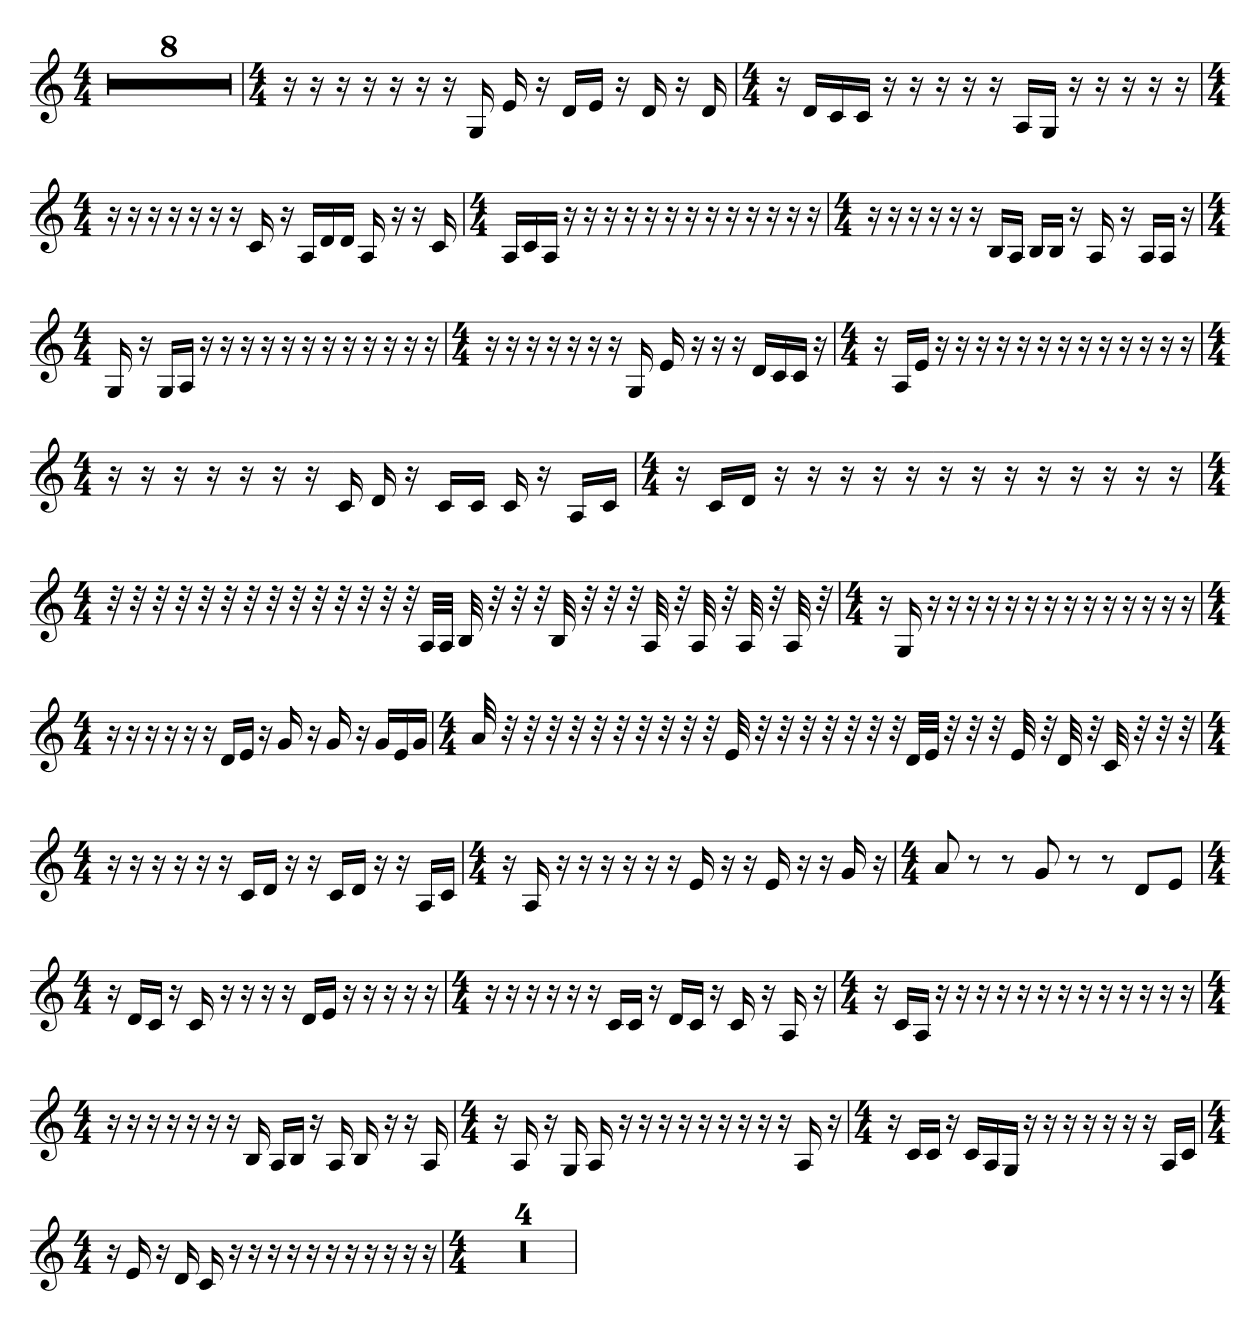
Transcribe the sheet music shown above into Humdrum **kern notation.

**kern
*part1
*staff1
*M4/4
=
1r
=
*M4/4
1r
=
*M4/4
1r
=
*M4/4
1r
=
*M4/4
1r
=
*M4/4
1r
=
*M4/4
1r
=
*M4/4
1r
=
*M4/4
16r
16r
16r
16r
16r
16r
16r
16G
16e
16r
16dLL
16eJJ
16r
16d
16r
16d
=
*M4/4
16r
16dLL
16c
16cJJ
16r
16r
16r
16r
16r
16ALL
16GJJ
16r
16r
16r
16r
16r
=
*M4/4
16r
16r
16r
16r
16r
16r
16r
16c
16r
16ALL
16d
16dJJ
16A
16r
16r
16c
=
*M4/4
16ALL
16c
16AJJ
16r
16r
16r
16r
16r
16r
16r
16r
16r
16r
16r
16r
16r
=
*M4/4
16r
16r
16r
16r
16r
16r
16BLL
16AJJ
16BLL
16BJJ
16r
16A
16r
16ALL
16AJJ
16r
=
*M4/4
16G
16r
16GLL
16AJJ
16r
16r
16r
16r
16r
16r
16r
16r
16r
16r
16r
16r
=
*M4/4
16r
16r
16r
16r
16r
16r
16r
16G
16e
16r
16r
16r
16dLL
16c
16cJJ
16r
=
*M4/4
16r
16ALL
16eJJ
16r
16r
16r
16r
16r
16r
16r
16r
16r
16r
16r
16r
16r
=
*M4/4
16r
16r
16r
16r
16r
16r
16r
16c
16d
16r
16cLL
16cJJ
16c
16r
16ALL
16cJJ
=
*M4/4
16r
16cLL
16dJJ
16r
16r
16r
16r
16r
16r
16r
16r
16r
16r
16r
16r
16r
=
*M4/4
32r
32r
32r
32r
32r
32r
32r
32r
32r
32r
32r
32r
32r
32r
32ALLL
32AJJJ
32B
32r
32r
32r
32B
32r
32r
32r
32A
32r
32A
32r
32A
32r
32A
32r
=
*M4/4
16r
16G
16r
16r
16r
16r
16r
16r
16r
16r
16r
16r
16r
16r
16r
16r
=
*M4/4
16r
16r
16r
16r
16r
16r
16dLL
16eJJ
16r
16g
16r
16g
16r
16gLL
16e
16gJJ
=
*M4/4
32a
32r
32r
32r
32r
32r
32r
32r
32r
32r
32r
32e
32r
32r
32r
32r
32r
32r
32r
32dLLL
32eJJJ
32r
32r
32r
32e
32r
32d
32r
32c
32r
32r
32r
=
*M4/4
16r
16r
16r
16r
16r
16r
16cLL
16dJJ
16r
16r
16cLL
16dJJ
16r
16r
16ALL
16cJJ
=
*M4/4
16r
16A
16r
16r
16r
16r
16r
16r
16e
16r
16r
16e
16r
16r
16g
16r
=
*M4/4
8a
8r
8r
8g
8r
8r
8dL
8eJ
=
*M4/4
16r
16dLL
16cJJ
16r
16c
16r
16r
16r
16r
16dLL
16eJJ
16r
16r
16r
16r
16r
=
*M4/4
16r
16r
16r
16r
16r
16r
16cLL
16cJJ
16r
16dLL
16cJJ
16r
16c
16r
16A
16r
=
*M4/4
16r
16cLL
16AJJ
16r
16r
16r
16r
16r
16r
16r
16r
16r
16r
16r
16r
16r
=
*M4/4
16r
16r
16r
16r
16r
16r
16r
16B
16ALL
16BJJ
16r
16A
16B
16r
16r
16A
=
*M4/4
16r
16A
16r
16G
16A
16r
16r
16r
16r
16r
16r
16r
16r
16r
16A
16r
=
*M4/4
16r
16cLL
16cJJ
16r
16cLL
16A
16GJJ
16r
16r
16r
16r
16r
16r
16r
16ALL
16cJJ
=
*M4/4
16r
16e
16r
16d
16c
16r
16r
16r
16r
16r
16r
16r
16r
16r
16r
16r
=
*M4/4
1r
=
*M4/4
1r
=
*M4/4
1r
=
*M4/4
1r
=
*-
